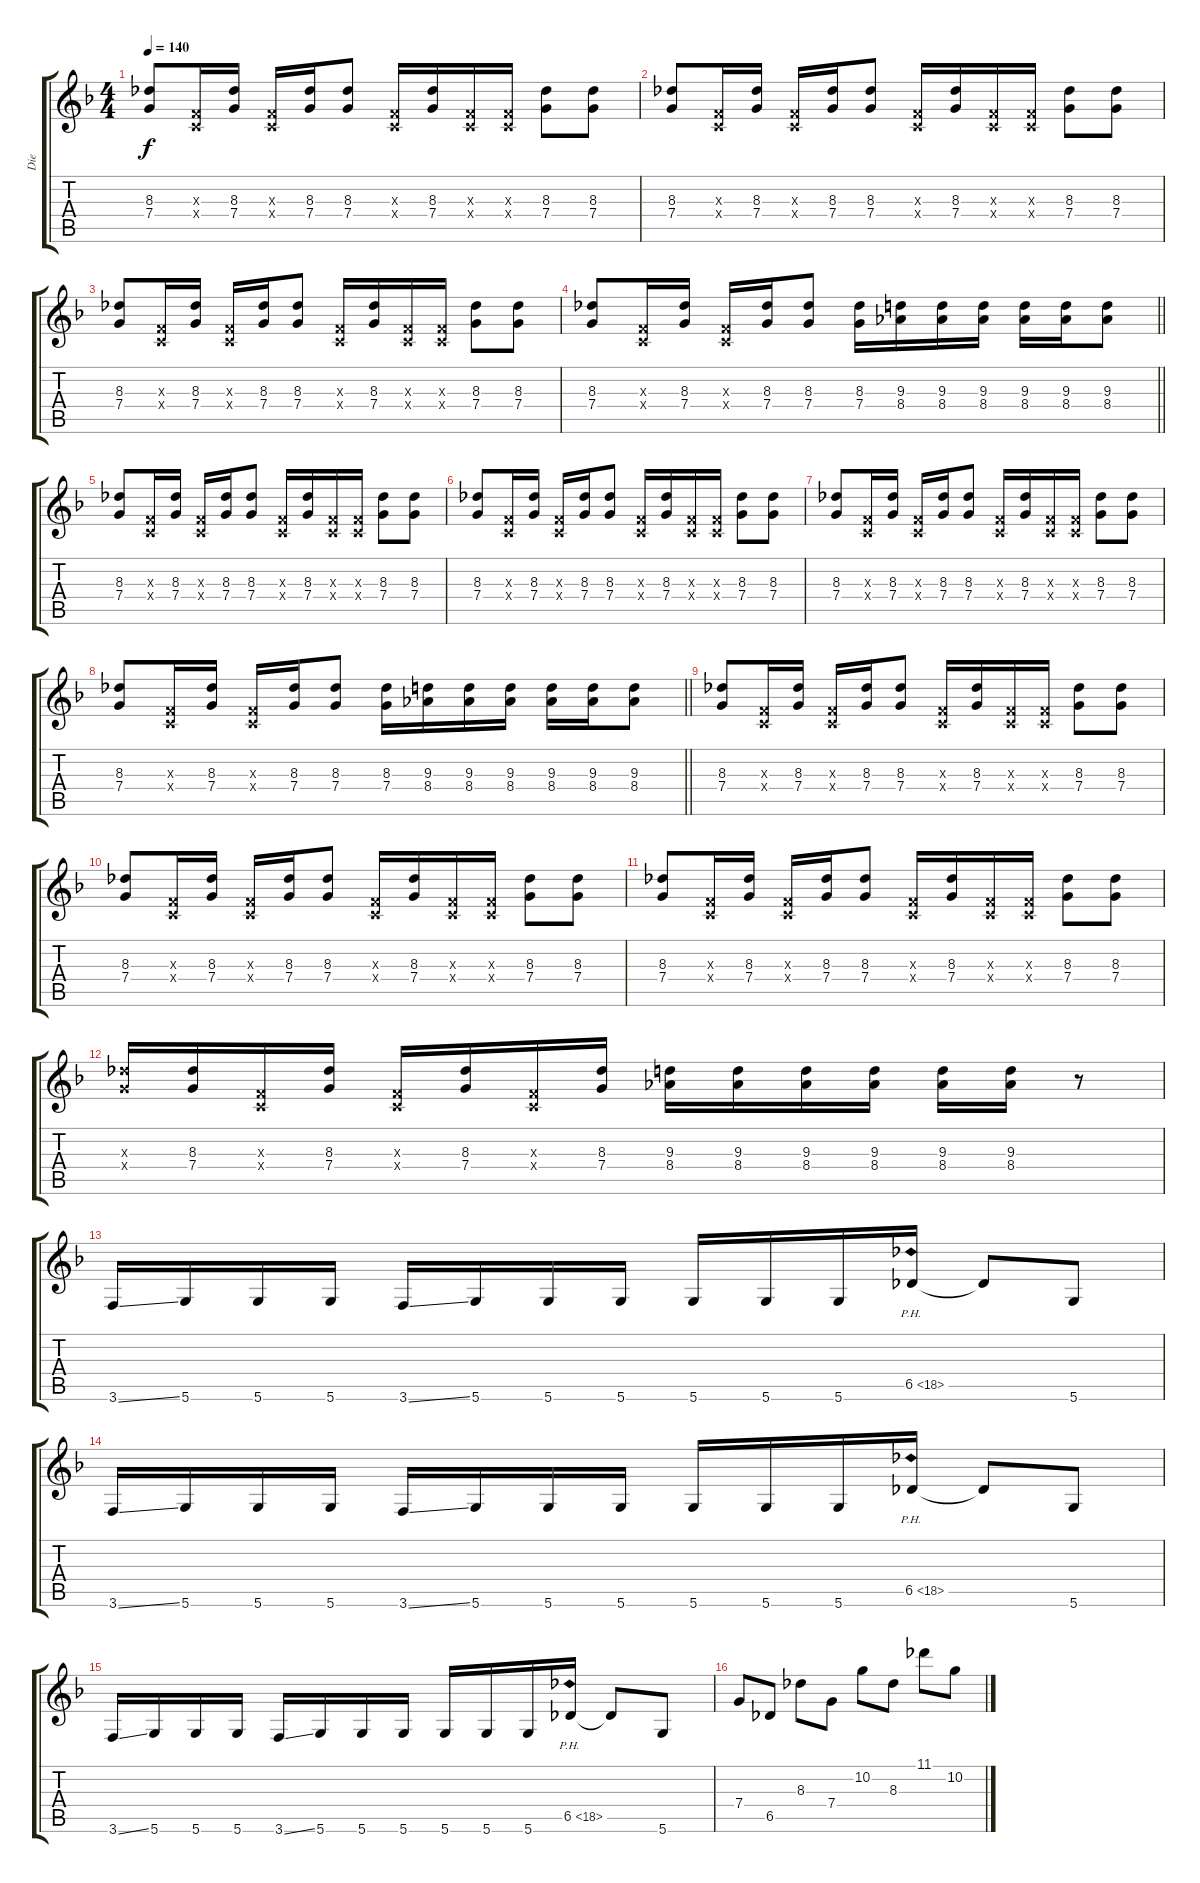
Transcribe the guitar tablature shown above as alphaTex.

\track ("Die" "Die") {instrument distortionguitar}
\staff {score tabs}
\tuning (D4 A3 F3 C3 G2 D2) {hide}
\ts (4 4)
\tempo 140
\clef g2
\ks dminor
(8.3 7.4).8{dy f} (0.3{x} 0.4{x}).16 (8.3 7.4).16 (0.3{x} 0.4{x}).16 (8.3 7.4).16 (8.3 7.4).8 (0.3{x} 0.4{x}).16 (8.3 7.4).16 (0.3{x} 0.4{x}).16 (0.3{x} 0.4{x}).16 (8.3 7.4).8 (8.3 7.4).8 |
(8.3 7.4).8 (0.3{x} 0.4{x}).16 (8.3 7.4).16 (0.3{x} 0.4{x}).16 (8.3 7.4).16 (8.3 7.4).8 (0.3{x} 0.4{x}).16 (8.3 7.4).16 (0.3{x} 0.4{x}).16 (0.3{x} 0.4{x}).16 (8.3 7.4).8 (8.3 7.4).8 |
(8.3 7.4).8 (0.3{x} 0.4{x}).16 (8.3 7.4).16 (0.3{x} 0.4{x}).16 (8.3 7.4).16 (8.3 7.4).8 (0.3{x} 0.4{x}).16 (8.3 7.4).16 (0.3{x} 0.4{x}).16 (0.3{x} 0.4{x}).16 (8.3 7.4).8 (8.3 7.4).8 |
\barLineRight lightlight
(8.3 7.4).8 (0.3{x} 0.4{x}).16 (8.3 7.4).16 (0.3{x} 0.4{x}).16 (8.3 7.4).16 (8.3 7.4).8 (8.3 7.4).16 (9.3 8.4).16 (9.3 8.4).16 (9.3 8.4).16 (9.3 8.4).16 (9.3 8.4).16 (9.3 8.4).8 |
(8.3 7.4).8 (0.3{x} 0.4{x}).16 (8.3 7.4).16 (0.3{x} 0.4{x}).16 (8.3 7.4).16 (8.3 7.4).8 (0.3{x} 0.4{x}).16 (8.3 7.4).16 (0.3{x} 0.4{x}).16 (0.3{x} 0.4{x}).16 (8.3 7.4).8 (8.3 7.4).8 |
(8.3 7.4).8 (0.3{x} 0.4{x}).16 (8.3 7.4).16 (0.3{x} 0.4{x}).16 (8.3 7.4).16 (8.3 7.4).8 (0.3{x} 0.4{x}).16 (8.3 7.4).16 (0.3{x} 0.4{x}).16 (0.3{x} 0.4{x}).16 (8.3 7.4).8 (8.3 7.4).8 |
(8.3 7.4).8 (0.3{x} 0.4{x}).16 (8.3 7.4).16 (0.3{x} 0.4{x}).16 (8.3 7.4).16 (8.3 7.4).8 (0.3{x} 0.4{x}).16 (8.3 7.4).16 (0.3{x} 0.4{x}).16 (0.3{x} 0.4{x}).16 (8.3 7.4).8 (8.3 7.4).8 |
\barLineRight lightlight
(8.3 7.4).8 (0.3{x} 0.4{x}).16 (8.3 7.4).16 (0.3{x} 0.4{x}).16 (8.3 7.4).16 (8.3 7.4).8 (8.3 7.4).16 (9.3 8.4).16 (9.3 8.4).16 (9.3 8.4).16 (9.3 8.4).16 (9.3 8.4).16 (9.3 8.4).8 |
(8.3 7.4).8 (0.3{x} 0.4{x}).16 (8.3 7.4).16 (0.3{x} 0.4{x}).16 (8.3 7.4).16 (8.3 7.4).8 (0.3{x} 0.4{x}).16 (8.3 7.4).16 (0.3{x} 0.4{x}).16 (0.3{x} 0.4{x}).16 (8.3 7.4).8 (8.3 7.4).8 |
(8.3 7.4).8 (0.3{x} 0.4{x}).16 (8.3 7.4).16 (0.3{x} 0.4{x}).16 (8.3 7.4).16 (8.3 7.4).8 (0.3{x} 0.4{x}).16 (8.3 7.4).16 (0.3{x} 0.4{x}).16 (0.3{x} 0.4{x}).16 (8.3 7.4).8 (8.3 7.4).8 |
(8.3 7.4).8 (0.3{x} 0.4{x}).16 (8.3 7.4).16 (0.3{x} 0.4{x}).16 (8.3 7.4).16 (8.3 7.4).8 (0.3{x} 0.4{x}).16 (8.3 7.4).16 (0.3{x} 0.4{x}).16 (0.3{x} 0.4{x}).16 (8.3 7.4).8 (8.3 7.4).8 |
(8.3{x} 7.4{x}).16 (8.3 7.4).16 (0.3{x} 0.4{x}).16 (8.3 7.4).16 (0.3{x} 0.4{x}).16 (8.3 7.4).16 (0.3{x} 0.4{x}).16 (8.3 7.4).16 (9.3 8.4).16 (9.3 8.4).16 (9.3 8.4).16 (9.3 8.4).16 (9.3 8.4).16 (9.3 8.4).16 r.8 |
3.6{ss}.16 5.6.16 5.6.16 5.6.16 3.6{ss}.16 5.6.16 5.6.16 5.6.16 5.6.16 5.6.16 5.6.16 6.5{ph 12}.16 6.5{t}.8 5.6.8 |
3.6{ss}.16 5.6.16 5.6.16 5.6.16 3.6{ss}.16 5.6.16 5.6.16 5.6.16 5.6.16 5.6.16 5.6.16 6.5{ph 12}.16 6.5{t}.8 5.6.8 |
3.6{ss}.16 5.6.16 5.6.16 5.6.16 3.6{ss}.16 5.6.16 5.6.16 5.6.16 5.6.16 5.6.16 5.6.16 6.5{ph 12}.16 6.5{t}.8 5.6.8 |
7.4.8 6.5.8 8.3.8 7.4.8 10.2.8 8.3.8 11.1.8 10.2.8
